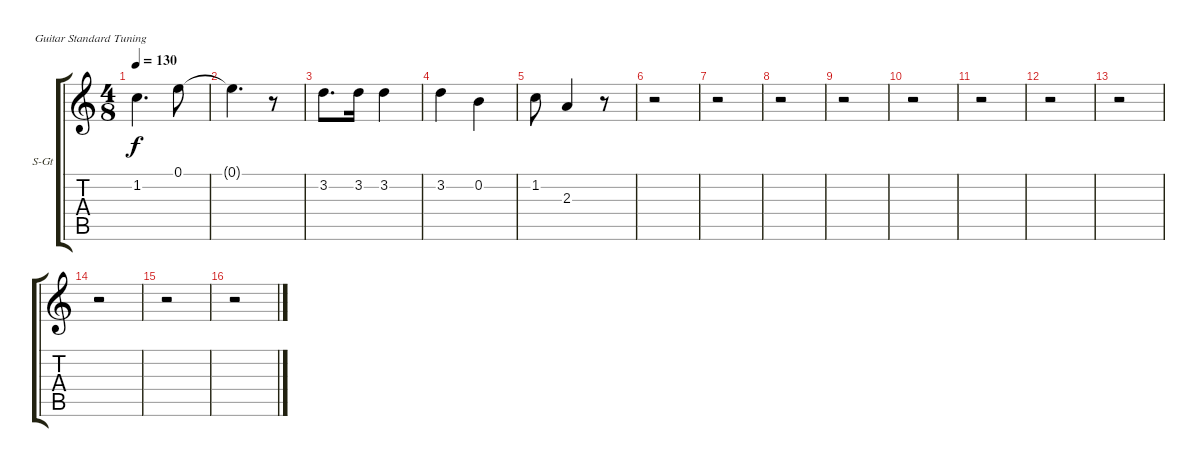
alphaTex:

\bracketExtendMode groupsimilarinstruments
\firstSystemTrackNameOrientation horizontal
\otherSystemsTrackNameOrientation horizontal
\track ("Вокал" "S-Gt") {instrument fx5brightness}
\staff {score tabs}
\tuning (E4 B3 G3 D3 A2 E2)
\displaytranspose 12
\ts (4 8)
\tempo 130
\clef g2
\ks c
1.2.4{d dy f} 0.1.8 |
0.1{t}.4{d} r.8 |
3.2.8{d} 3.2.16 3.2.4 |
3.2.4 0.2.4 |
1.2.8 2.3.4 r.8 |
r.2 |
r.2 |
r.2 |
r.2 |
r.2 |
r.2 |
r.2 |
r.2 |
r.2 |
r.2 |
r.2
